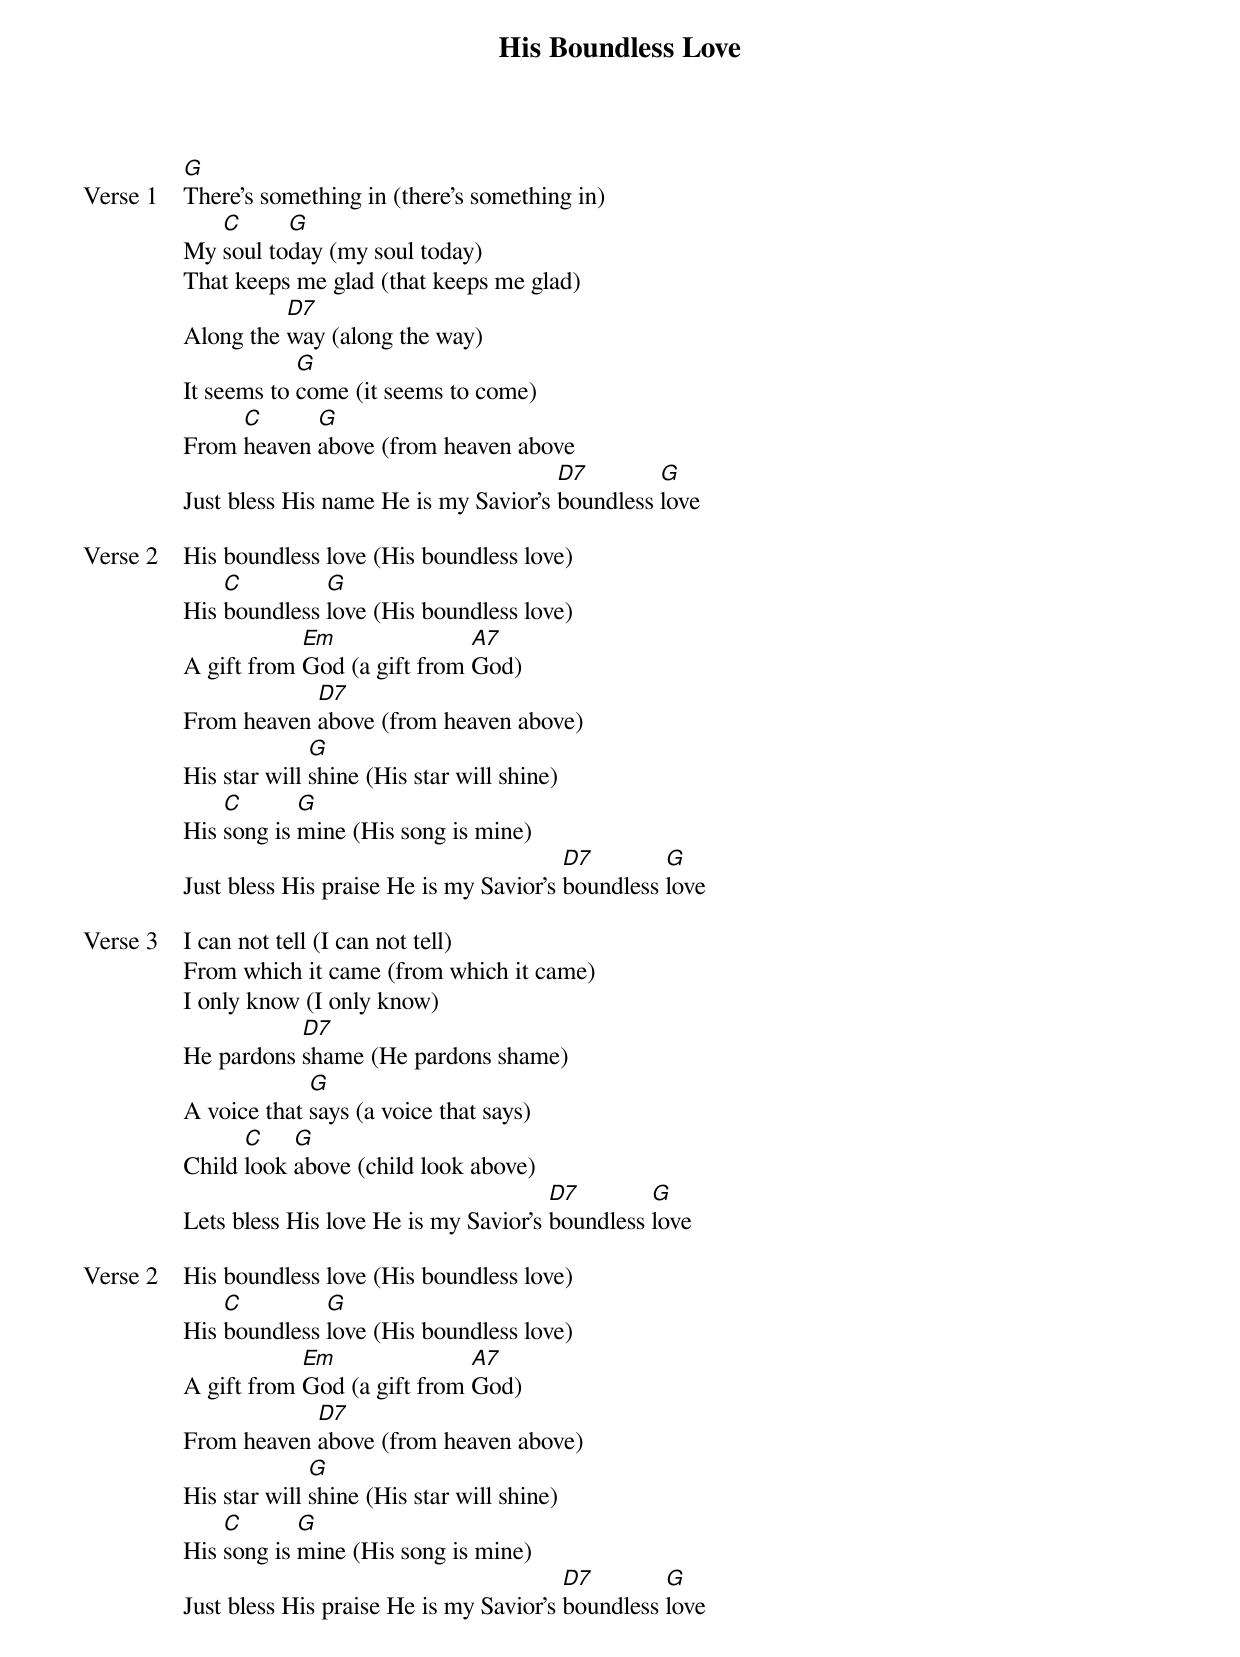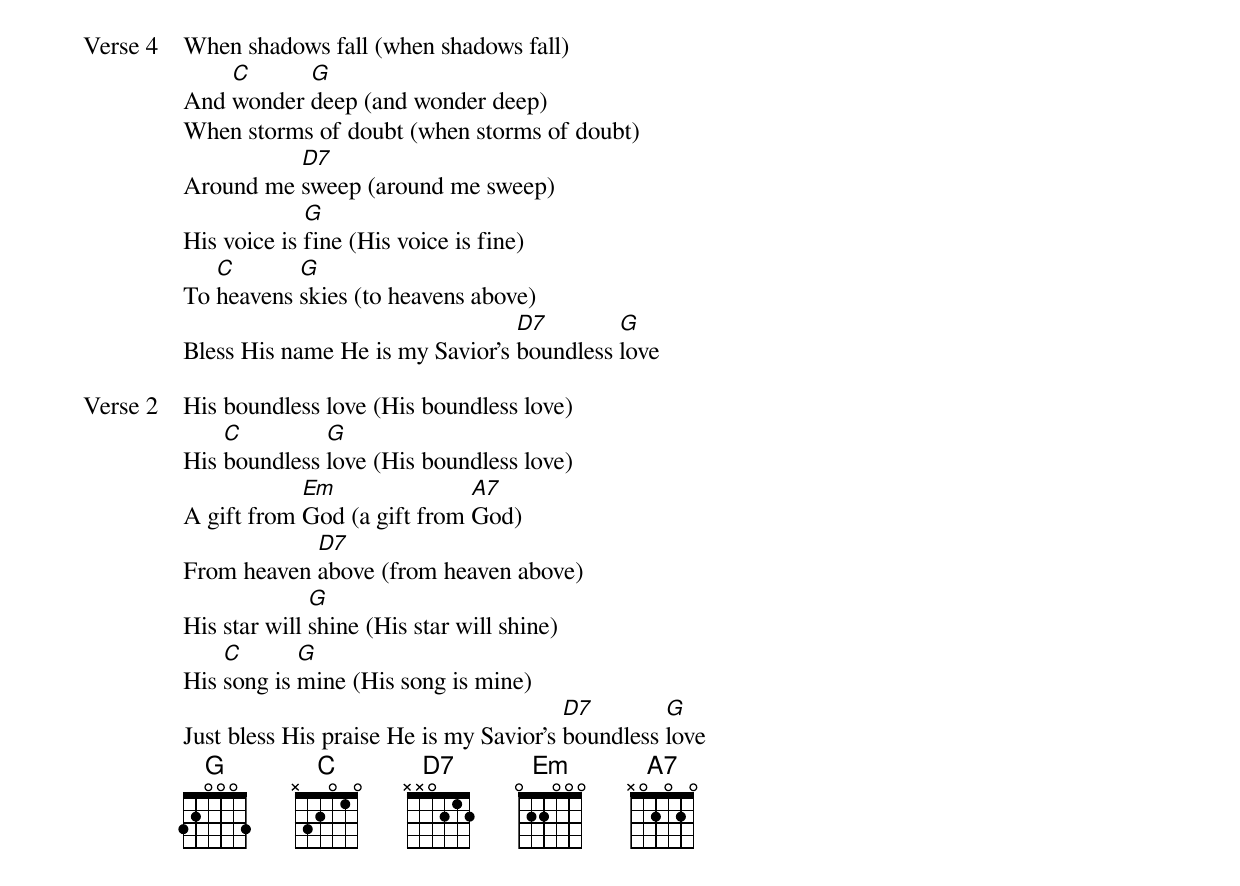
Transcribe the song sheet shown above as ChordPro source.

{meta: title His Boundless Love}
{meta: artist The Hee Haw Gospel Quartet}
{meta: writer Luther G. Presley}

{start_of_verse: Verse 1}
[G]There's something in (there's something in)
My [C]soul to[G]day (my soul today)
That keeps me glad (that keeps me glad)
Along the [D7]way (along the way)
It seems to [G]come (it seems to come)
From [C]heaven [G]above (from heaven above
Just bless His name He is my Savior’s [D7]boundless [G]love
{end_of_verse}

{start_of_verse: Verse 2}
His boundless love (His boundless love)
His [C]boundless [G]love (His boundless love)
A gift from [Em]God (a gift from [A7]God)
From heaven [D7]above (from heaven above)
His star will [G]shine (His star will shine)
His [C]song is [G]mine (His song is mine)
Just bless His praise He is my Savior’s [D7]boundless [G]love
{end_of_verse}

{start_of_verse: Verse 3}
I can not tell (I can not tell)
From which it came (from which it came)
I only know (I only know)
He pardons [D7]shame (He pardons shame)
A voice that [G]says (a voice that says)
Child [C]look [G]above (child look above)
Lets bless His love He is my Savior’s [D7]boundless [G]love
{end_of_verse}

{start_of_verse: Verse 2}
His boundless love (His boundless love)
His [C]boundless [G]love (His boundless love)
A gift from [Em]God (a gift from [A7]God)
From heaven [D7]above (from heaven above)
His star will [G]shine (His star will shine)
His [C]song is [G]mine (His song is mine)
Just bless His praise He is my Savior’s [D7]boundless [G]love
{end_of_verse}

{start_of_verse: Verse 4}
When shadows fall (when shadows fall)
And [C]wonder [G]deep (and wonder deep)
When storms of doubt (when storms of doubt)
Around me [D7]sweep (around me sweep)
His voice is [G]fine (His voice is fine)
To [C]heavens [G]skies (to heavens above)
Bless His name He is my Savior’s [D7]boundless [G]love
{end_of_verse}

{start_of_verse: Verse 2}
His boundless love (His boundless love)
His [C]boundless [G]love (His boundless love)
A gift from [Em]God (a gift from [A7]God)
From heaven [D7]above (from heaven above)
His star will [G]shine (His star will shine)
His [C]song is [G]mine (His song is mine)
Just bless His praise He is my Savior’s [D7]boundless [G]love
{end_of_verse}
